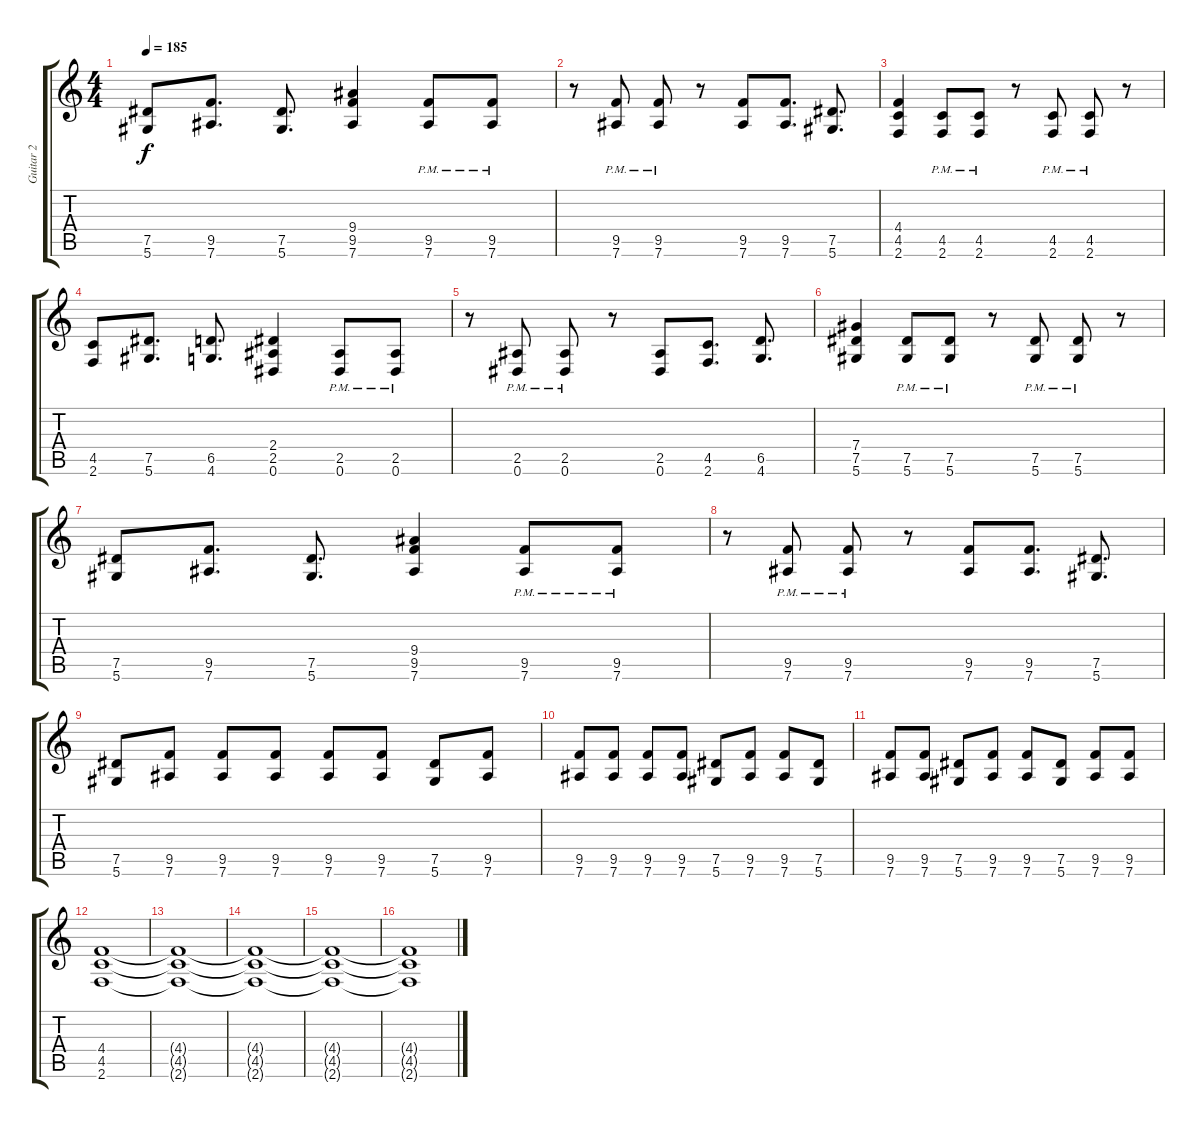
\track ("Guitar 2" "Guitar 2") {instrument distortionguitar}
\staff {score tabs}
\tuning (Eb4 Bb3 Gb3 Db3 Ab2 Eb2) {hide}
\ts (4 4)
\tempo 185
\clef g2
\ks c
(7.5 5.6).8{dy f} (9.5 7.6).8{d} (7.5 5.6).8{d} (9.4 9.5 7.6).4 (9.5 7.6{pm}).8 (9.5 7.6{pm}).8 |
r.8 (9.5 7.6{pm}).8 (9.5 7.6{pm}).8 r.8 (9.5 7.6).8 (9.5 7.6).8{d} (7.5 5.6).8{d} |
(4.4 4.5 2.6).4 (4.5 2.6{pm}).8 (4.5 2.6{pm}).8 r.8 (4.5 2.6{pm}).8 (4.5 2.6{pm}).8 r.8 |
(4.5 2.6).8 (7.5 5.6).8{d} (6.5 4.6).8{d} (2.4 2.5 0.6).4 (2.5 0.6{pm}).8 (2.5 0.6{pm}).8 |
r.8 (2.5 0.6{pm}).8 (2.5 0.6{pm}).8 r.8 (2.5 0.6).8 (4.5 2.6).8{d} (6.5 4.6).8{d} |
(7.4 7.5 5.6).4 (7.5 5.6{pm}).8 (7.5 5.6{pm}).8 r.8 (7.5 5.6{pm}).8 (7.5 5.6{pm}).8 r.8 |
(7.5 5.6).8 (9.5 7.6).8{d} (7.5 5.6).8{d} (9.4 9.5 7.6).4 (9.5 7.6{pm}).8 (9.5 7.6{pm}).8 |
r.8 (9.5 7.6{pm}).8 (9.5 7.6{pm}).8 r.8 (9.5 7.6).8 (9.5 7.6).8{d} (7.5 5.6).8{d} |
(7.5 5.6).8 (9.5 7.6).8 (9.5 7.6).8 (9.5 7.6).8 (9.5 7.6).8 (9.5 7.6).8 (7.5 5.6).8 (9.5 7.6).8 |
(9.5 7.6).8 (9.5 7.6).8 (9.5 7.6).8 (9.5 7.6).8 (7.5 5.6).8 (9.5 7.6).8 (9.5 7.6).8 (7.5 5.6).8 |
(9.5 7.6).8 (9.5 7.6).8 (7.5 5.6).8 (9.5 7.6).8 (9.5 7.6).8 (7.5 5.6).8 (9.5 7.6).8 (9.5 7.6).8 |
(4.4 4.5 2.6).1 |
(4.4{t} 4.5{t} 2.6{t}).1 |
(4.4{t} 4.5{t} 2.6{t}).1 |
(4.4{t} 4.5{t} 2.6{t}).1 |
(4.4{t} 4.5{t} 2.6{t}).1
